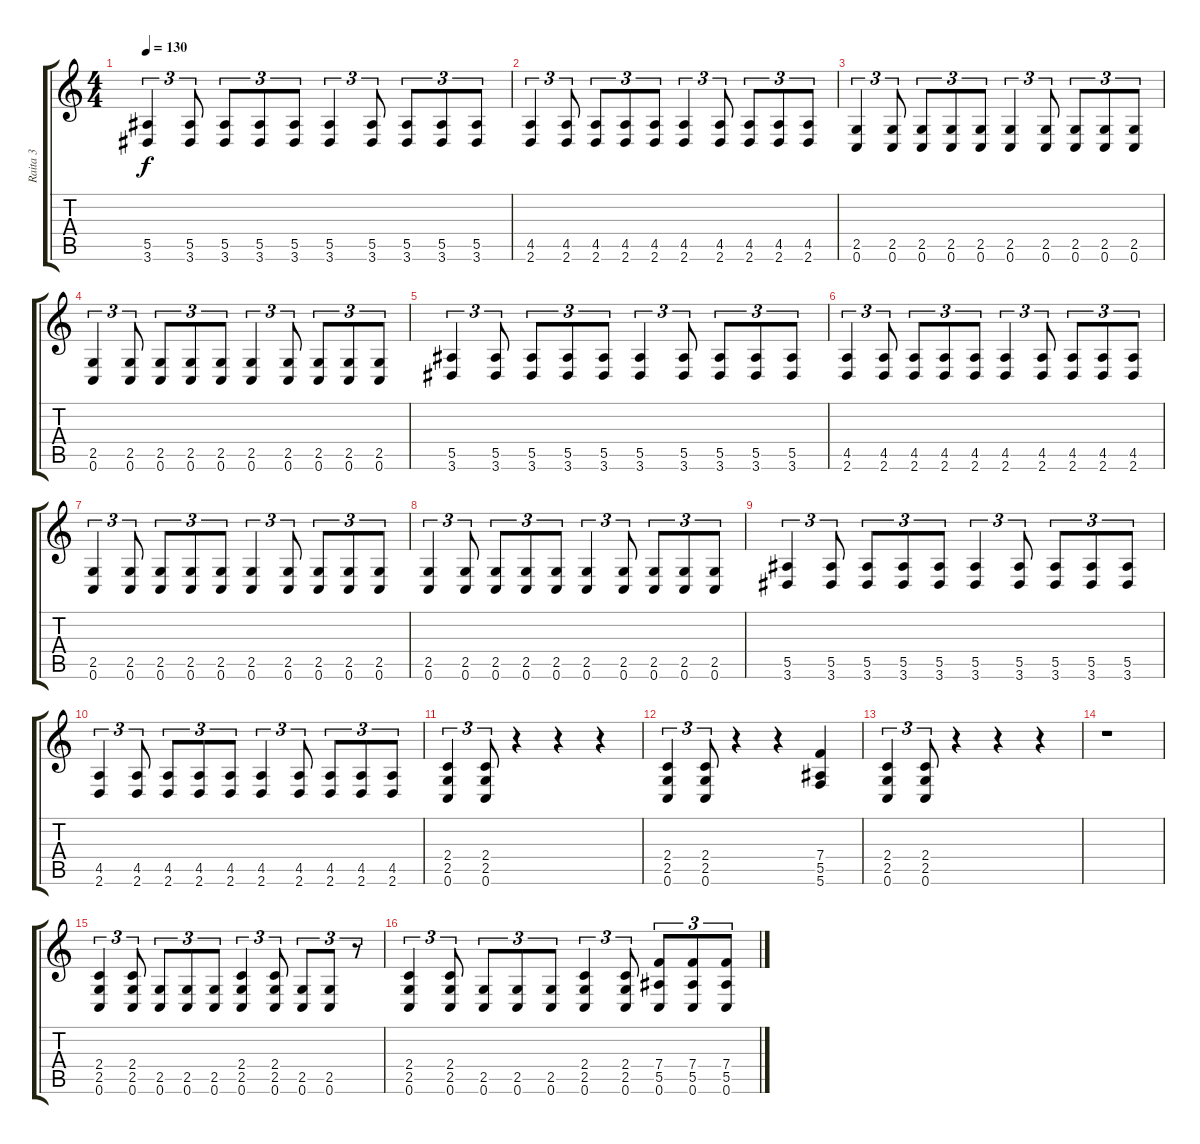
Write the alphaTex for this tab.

\track ("Raita 3" "Raita 3") {instrument distortionguitar}
\staff {score tabs}
\tuning (C4 G3 Eb3 Bb2 F2 C2) {hide}
\ts (4 4)
\tempo 130
\clef g2
\ks c
(5.5 3.6).4{tu (3 2) dy f} (5.5 3.6).8{tu (3 2)} (5.5 3.6).8{tu (3 2)} (5.5 3.6).8{tu (3 2)} (5.5 3.6).8{tu (3 2)} (5.5 3.6).4{tu (3 2)} (5.5 3.6).8{tu (3 2)} (5.5 3.6).8{tu (3 2)} (5.5 3.6).8{tu (3 2)} (5.5 3.6).8{tu (3 2)} |
(4.5 2.6).4{tu (3 2)} (4.5 2.6).8{tu (3 2)} (4.5 2.6).8{tu (3 2)} (4.5 2.6).8{tu (3 2)} (4.5 2.6).8{tu (3 2)} (4.5 2.6).4{tu (3 2)} (4.5 2.6).8{tu (3 2)} (4.5 2.6).8{tu (3 2)} (4.5 2.6).8{tu (3 2)} (4.5 2.6).8{tu (3 2)} |
(2.5 0.6).4{tu (3 2)} (2.5 0.6).8{tu (3 2)} (2.5 0.6).8{tu (3 2)} (2.5 0.6).8{tu (3 2)} (2.5 0.6).8{tu (3 2)} (2.5 0.6).4{tu (3 2)} (2.5 0.6).8{tu (3 2)} (2.5 0.6).8{tu (3 2)} (2.5 0.6).8{tu (3 2)} (2.5 0.6).8{tu (3 2)} |
(2.5 0.6).4{tu (3 2)} (2.5 0.6).8{tu (3 2)} (2.5 0.6).8{tu (3 2)} (2.5 0.6).8{tu (3 2)} (2.5 0.6).8{tu (3 2)} (2.5 0.6).4{tu (3 2)} (2.5 0.6).8{tu (3 2)} (2.5 0.6).8{tu (3 2)} (2.5 0.6).8{tu (3 2)} (2.5 0.6).8{tu (3 2)} |
(5.5 3.6).4{tu (3 2)} (5.5 3.6).8{tu (3 2)} (5.5 3.6).8{tu (3 2)} (5.5 3.6).8{tu (3 2)} (5.5 3.6).8{tu (3 2)} (5.5 3.6).4{tu (3 2)} (5.5 3.6).8{tu (3 2)} (5.5 3.6).8{tu (3 2)} (5.5 3.6).8{tu (3 2)} (5.5 3.6).8{tu (3 2)} |
(4.5 2.6).4{tu (3 2)} (4.5 2.6).8{tu (3 2)} (4.5 2.6).8{tu (3 2)} (4.5 2.6).8{tu (3 2)} (4.5 2.6).8{tu (3 2)} (4.5 2.6).4{tu (3 2)} (4.5 2.6).8{tu (3 2)} (4.5 2.6).8{tu (3 2)} (4.5 2.6).8{tu (3 2)} (4.5 2.6).8{tu (3 2)} |
(2.5 0.6).4{tu (3 2)} (2.5 0.6).8{tu (3 2)} (2.5 0.6).8{tu (3 2)} (2.5 0.6).8{tu (3 2)} (2.5 0.6).8{tu (3 2)} (2.5 0.6).4{tu (3 2)} (2.5 0.6).8{tu (3 2)} (2.5 0.6).8{tu (3 2)} (2.5 0.6).8{tu (3 2)} (2.5 0.6).8{tu (3 2)} |
(2.5 0.6).4{tu (3 2)} (2.5 0.6).8{tu (3 2)} (2.5 0.6).8{tu (3 2)} (2.5 0.6).8{tu (3 2)} (2.5 0.6).8{tu (3 2)} (2.5 0.6).4{tu (3 2)} (2.5 0.6).8{tu (3 2)} (2.5 0.6).8{tu (3 2)} (2.5 0.6).8{tu (3 2)} (2.5 0.6).8{tu (3 2)} |
(5.5 3.6).4{tu (3 2)} (5.5 3.6).8{tu (3 2)} (5.5 3.6).8{tu (3 2)} (5.5 3.6).8{tu (3 2)} (5.5 3.6).8{tu (3 2)} (5.5 3.6).4{tu (3 2)} (5.5 3.6).8{tu (3 2)} (5.5 3.6).8{tu (3 2)} (5.5 3.6).8{tu (3 2)} (5.5 3.6).8{tu (3 2)} |
(4.5 2.6).4{tu (3 2)} (4.5 2.6).8{tu (3 2)} (4.5 2.6).8{tu (3 2)} (4.5 2.6).8{tu (3 2)} (4.5 2.6).8{tu (3 2)} (4.5 2.6).4{tu (3 2)} (4.5 2.6).8{tu (3 2)} (4.5 2.6).8{tu (3 2)} (4.5 2.6).8{tu (3 2)} (4.5 2.6).8{tu (3 2)} |
(2.4 2.5 0.6).4{tu (3 2)} (2.4 2.5 0.6).8{tu (3 2)} r.4 r.4 r.4 |
(2.4 2.5 0.6).4{tu (3 2)} (2.4 2.5 0.6).8{tu (3 2)} r.4 r.4 (7.4 5.5 5.6).4 |
(2.4 2.5 0.6).4{tu (3 2)} (2.4 2.5 0.6).8{tu (3 2)} r.4 r.4 r.4 |
r.1 |
(2.4 2.5 0.6).4{tu (3 2)} (2.4 2.5 0.6).8{tu (3 2)} (2.5 0.6).8{tu (3 2)} (2.5 0.6).8{tu (3 2)} (2.5 0.6).8{tu (3 2)} (2.4 2.5 0.6).4{tu (3 2)} (2.4 2.5 0.6).8{tu (3 2)} (2.5 0.6).8{tu (3 2)} (2.5 0.6).8{tu (3 2)} r.8{tu (3 2)} |
(2.4 2.5 0.6).4{tu (3 2)} (2.4 2.5 0.6).8{tu (3 2)} (2.5 0.6).8{tu (3 2)} (2.5 0.6).8{tu (3 2)} (2.5 0.6).8{tu (3 2)} (2.4 2.5 0.6).4{tu (3 2)} (2.4 2.5 0.6).8{tu (3 2)} (7.4 5.5 0.6).8{tu (3 2)} (7.4 5.5 0.6).8{tu (3 2)} (7.4 5.5 0.6).8{tu (3 2)}
